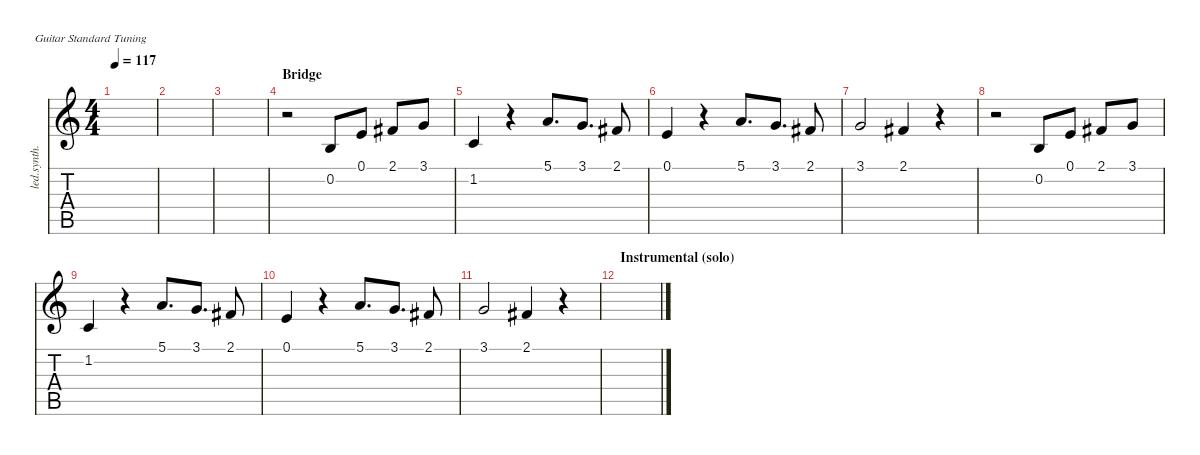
\defaultSystemsLayout 4
\hideDynamics
\bracketExtendMode nobrackets
\otherSystemsTrackNameOrientation horizontal
\track ("Vocal" "led.synth.") {instrument lead6voice}
\staff {score tabs}
\tuning (E4 B3 G3 D3 A2 E2)
\ts (4 4)
\tempo 117
\clef g2
\ks c
|
|
|
\section ("" "Bridge")
r.2 0.2.8 0.1.8 2.1{acc #}.8 3.1.8 |
1.2.4 r.4 5.1.8{d} 3.1.8{d} 2.1{acc #}.8 |
0.1.4 r.4 5.1.8{d} 3.1.8{d} 2.1{acc #}.8 |
3.1.2 2.1{acc #}.4 r.4 |
r.2 0.2.8 0.1.8 2.1{acc #}.8 3.1.8 |
1.2.4 r.4 5.1.8{d} 3.1.8{d} 2.1{acc #}.8 |
0.1.4 r.4 5.1.8{d} 3.1.8{d} 2.1{acc #}.8 |
3.1.2 2.1{acc #}.4 r.4 |
\section ("" "Instrumental (solo)")
